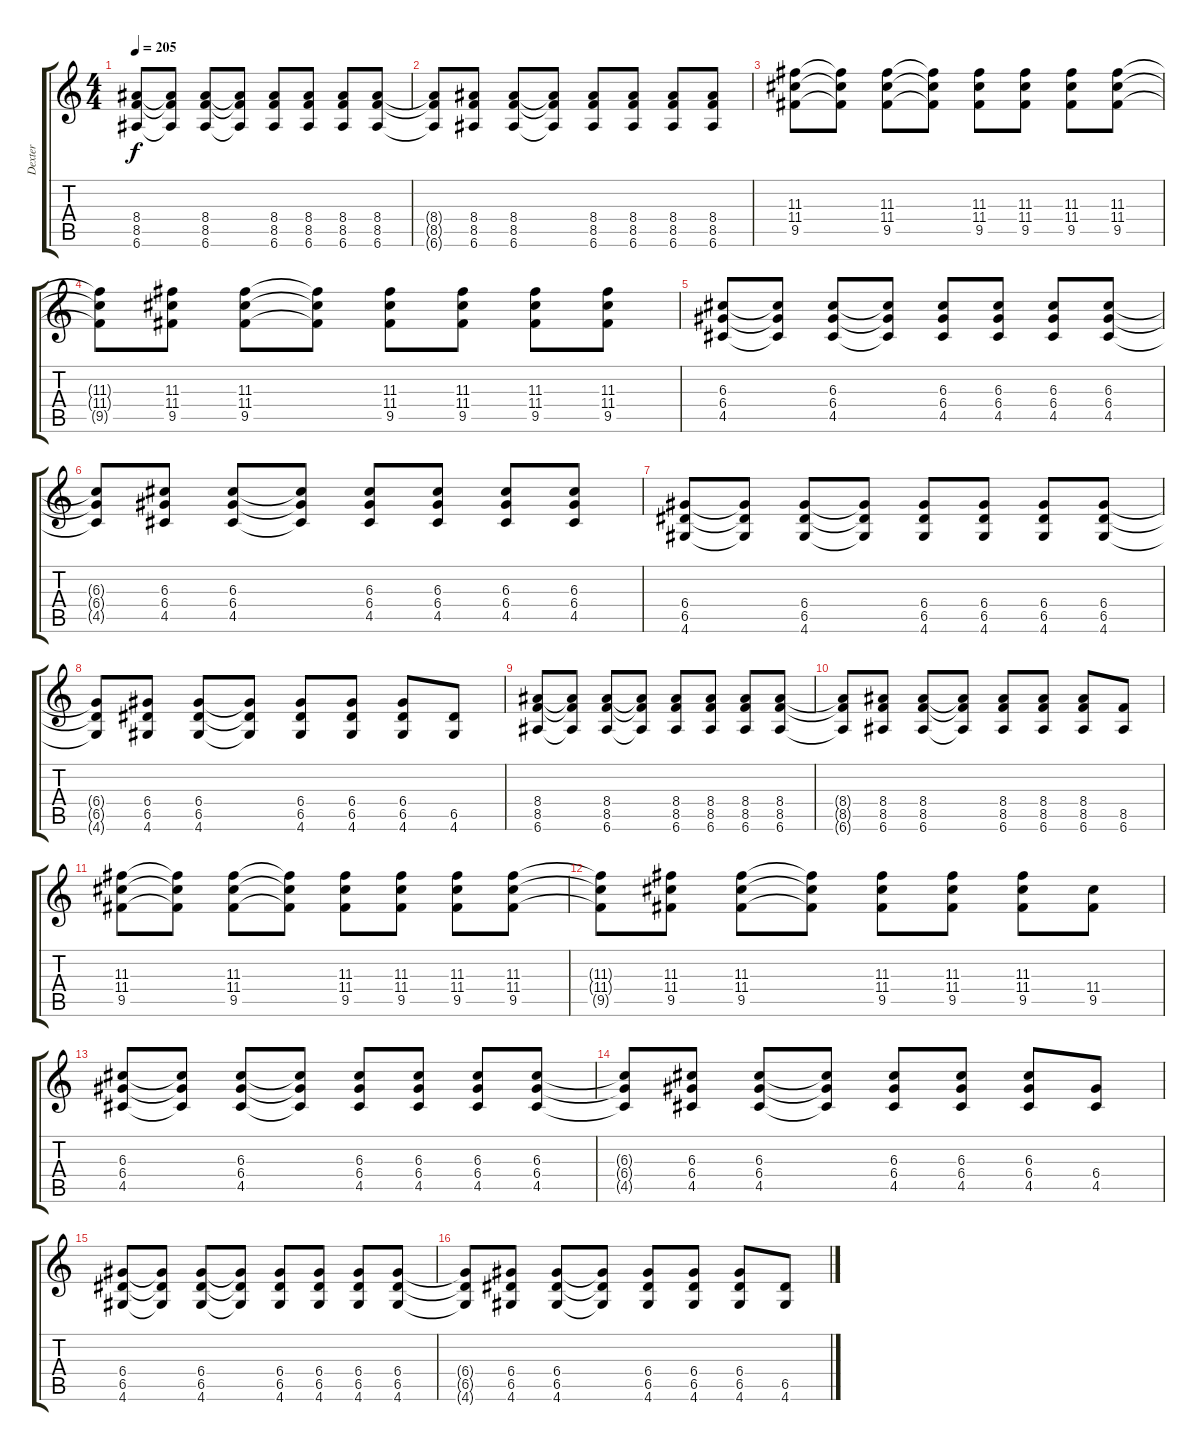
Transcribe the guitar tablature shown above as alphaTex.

\track ("Dexter" "Dexter") {instrument distortionguitar}
\staff {score tabs}
\tuning (E4 B3 G3 D3 A2 E2) {hide}
\ts (4 4)
\tempo 205
\clef g2
\ks c
(8.4 8.5 6.6).8{dy f volume 16} (8.4{t} 8.5{t} 6.6{t}).8 (8.4 8.5 6.6).8 (8.4{t} 8.5{t} 6.6{t}).8 (8.4 8.5 6.6).8 (8.4 8.5 6.6).8 (8.4 8.5 6.6).8 (8.4 8.5 6.6).8 |
(8.4{t} 8.5{t} 6.6{t}).8 (8.4 8.5 6.6).8 (8.4 8.5 6.6).8 (8.4{t} 8.5{t} 6.6{t}).8 (8.4 8.5 6.6).8 (8.4 8.5 6.6).8 (8.4 8.5 6.6).8 (8.4 8.5 6.6).8 |
(11.3 11.4 9.5).8 (11.3{t} 11.4{t} 9.5{t}).8 (11.3 11.4 9.5).8 (11.3{t} 11.4{t} 9.5{t}).8 (11.3 11.4 9.5).8 (11.3 11.4 9.5).8 (11.3 11.4 9.5).8 (11.3 11.4 9.5).8 |
(11.3{t} 11.4{t} 9.5{t}).8 (11.3 11.4 9.5).8 (11.3 11.4 9.5).8 (11.3{t} 11.4{t} 9.5{t}).8 (11.3 11.4 9.5).8 (11.3 11.4 9.5).8 (11.3 11.4 9.5).8 (11.3 11.4 9.5).8 |
(6.3 6.4 4.5).8 (6.3{t} 6.4{t} 4.5{t}).8 (6.3 6.4 4.5).8 (6.3{t} 6.4{t} 4.5{t}).8 (6.3 6.4 4.5).8 (6.3 6.4 4.5).8 (6.3 6.4 4.5).8 (6.3 6.4 4.5).8 |
(6.3{t} 6.4{t} 4.5{t}).8 (6.3 6.4 4.5).8 (6.3 6.4 4.5).8 (6.3{t} 6.4{t} 4.5{t}).8 (6.3 6.4 4.5).8 (6.3 6.4 4.5).8 (6.3 6.4 4.5).8 (6.3 6.4 4.5).8 |
(6.4 6.5 4.6).8 (6.4{t} 6.5{t} 4.6{t}).8 (6.4 6.5 4.6).8 (6.4{t} 6.5{t} 4.6{t}).8 (6.4 6.5 4.6).8 (6.4 6.5 4.6).8 (6.4 6.5 4.6).8 (6.4 6.5 4.6).8 |
(6.4{t} 6.5{t} 4.6{t}).8 (6.4 6.5 4.6).8 (6.4 6.5 4.6).8 (6.4{t} 6.5{t} 4.6{t}).8 (6.4 6.5 4.6).8 (6.4 6.5 4.6).8 (6.4 6.5 4.6).8 (6.5 4.6).8 |
(8.4 8.5 6.6).8 (8.4{t} 8.5{t} 6.6{t}).8 (8.4 8.5 6.6).8 (8.4{t} 8.5{t} 6.6{t}).8 (8.4 8.5 6.6).8 (8.4 8.5 6.6).8 (8.4 8.5 6.6).8 (8.4 8.5 6.6).8 |
(8.4{t} 8.5{t} 6.6{t}).8 (8.4 8.5 6.6).8 (8.4 8.5 6.6).8 (8.4{t} 8.5{t} 6.6{t}).8 (8.4 8.5 6.6).8 (8.4 8.5 6.6).8 (8.4 8.5 6.6).8 (8.5 6.6).8 |
(11.3 11.4 9.5).8 (11.3{t} 11.4{t} 9.5{t}).8 (11.3 11.4 9.5).8 (11.3{t} 11.4{t} 9.5{t}).8 (11.3 11.4 9.5).8 (11.3 11.4 9.5).8 (11.3 11.4 9.5).8 (11.3 11.4 9.5).8 |
(11.3{t} 11.4{t} 9.5{t}).8 (11.3 11.4 9.5).8 (11.3 11.4 9.5).8 (11.3{t} 11.4{t} 9.5{t}).8 (11.3 11.4 9.5).8 (11.3 11.4 9.5).8 (11.3 11.4 9.5).8 (11.4 9.5).8 |
(6.3 6.4 4.5).8 (6.3{t} 6.4{t} 4.5{t}).8 (6.3 6.4 4.5).8 (6.3{t} 6.4{t} 4.5{t}).8 (6.3 6.4 4.5).8 (6.3 6.4 4.5).8 (6.3 6.4 4.5).8 (6.3 6.4 4.5).8 |
(6.3{t} 6.4{t} 4.5{t}).8 (6.3 6.4 4.5).8 (6.3 6.4 4.5).8 (6.3{t} 6.4{t} 4.5{t}).8 (6.3 6.4 4.5).8 (6.3 6.4 4.5).8 (6.3 6.4 4.5).8 (6.4 4.5).8 |
(6.4 6.5 4.6).8 (6.4{t} 6.5{t} 4.6{t}).8 (6.4 6.5 4.6).8 (6.4{t} 6.5{t} 4.6{t}).8 (6.4 6.5 4.6).8 (6.4 6.5 4.6).8 (6.4 6.5 4.6).8 (6.4 6.5 4.6).8 |
(6.4{t} 6.5{t} 4.6{t}).8 (6.4 6.5 4.6).8 (6.4 6.5 4.6).8 (6.4{t} 6.5{t} 4.6{t}).8 (6.4 6.5 4.6).8 (6.4 6.5 4.6).8 (6.4 6.5 4.6).8 (6.5 4.6).8
